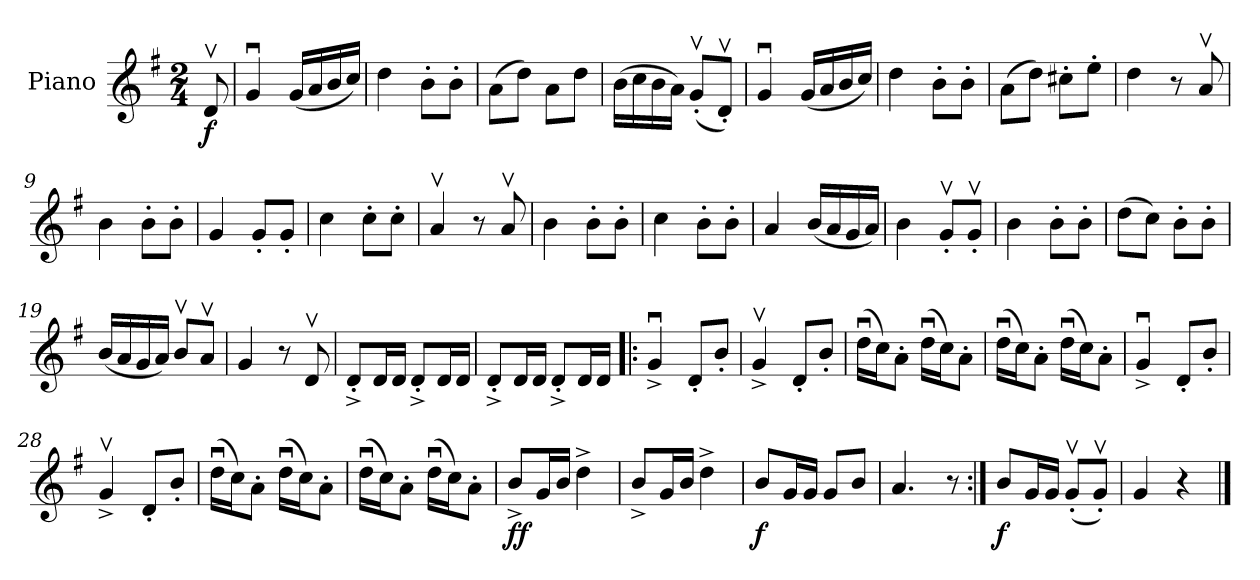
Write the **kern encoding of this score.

**kern	**dynam
*part1	*part1
*staff1	*staff1
*I"Piano	*
*I'Pno.	*
*clefG2	*
*k[f#]	*
*M2/4	*
=	=
!	!LO:DY:b
8dv/	f
=1	=1
4gu/	.
(16g/LL	.
16a/	.
16b/	.
16cc/JJ)	.
=2	=2
4dd\	.
8b'\L	.
8b'\J	.
=3	=3
(8a\L	.
8dd\J)	.
8a\L	.
8dd\J	.
=4	=4
(16b\LL	.
16cc\	.
16b\	.
16a\JJ)	.
(8gv'/L	.
8dv'/J)	.
=5	=5
4gu/	.
(16g/LL	.
16a/	.
16b/	.
16cc/JJ)	.
=6	=6
4dd\	.
8b'\L	.
8b'\J	.
!!LO:LB:g=z
=7	=7
(8a\L	.
8dd\J)	.
8cc#X'\L	.
8ee'\J	.
=8	=8
4dd\	.
8r	.
8av/	.
=9	=9
4b\	.
8b'\L	.
8b'\J	.
=10	=10
4g/	.
8g'/L	.
8g'/J	.
=11	=11
4cc\	.
8cc'\L	.
8cc'\J	.
=12	=12
4av/	.
8r	.
8av/	.
=13	=13
4b\	.
8b'\L	.
8b'\J	.
=14	=14
4cc\	.
8b'\L	.
8b'\J	.
=15	=15
4a/	.
(16b/LL	.
16a/	.
16g/	.
16a/JJ)	.
!!LO:LB:g=z
=16	=16
4b\	.
8gv'/L	.
8gv'/J	.
=17	=17
4b\	.
8b'\L	.
8b'\J	.
=18	=18
(8dd\L	.
8cc\J)	.
8b'\L	.
8b'\J	.
=19	=19
(16b/LL	.
16a/	.
16g/	.
16a/JJ)	.
8bv/L	.
8av/J	.
=20	=20
4g/	.
8r	.
8dv/	.
=21	=21
8d'^/L	.
16d/L	.
16d/JJ	.
8d^'/L	.
16d/L	.
16d/JJ	.
=22	=22
8d^'/L	.
16d/L	.
16d/JJ	.
8d^'/L	.
16d/L	.
16d/JJ	.
!!LO:LB:g=z
=23!|:	=23!|:
4gu^/	.
8d'/L	.
8b'/J	.
=24	=24
4gv^/	.
8d'/L	.
8b'/J	.
=25	=25
(16ddu\LL	.
16cc\J)	.
8a'\J	.
(16ddu\LL	.
16cc\J)	.
8a'\J	.
=26	=26
(16ddu\LL	.
16cc\J)	.
8a'\J	.
(16ddu\LL	.
16cc\J)	.
8a'\J	.
=27	=27
4gu^/	.
8d'/L	.
8b'/J	.
=28	=28
4gv^/	.
8d'/L	.
8b'/J	.
=29	=29
(16ddu\LL	.
16cc\J)	.
8a'\J	.
(16ddu\LL	.
16cc\J)	.
8a'\J	.
!!LO:LB:g=z
=30	=30
(16ddu\LL	.
16cc\J)	.
8a'\J	.
(16ddu\LL	.
16cc\J)	.
8a'\J	.
=31	=31
!	!LO:DY:b
8b^/L	ff
16g/L	.
16b/JJ	.
4dd^\	.
=32	=32
8b^/L	.
16g/L	.
16b/JJ	.
4dd^\	.
=33	=33
!	!LO:DY:b
8b/L	f
16g/L	.
16g/JJ	.
8g/L	.
8b/J	.
=34	=34
4.a/	.
8r	.
=35:|!	=35:|!
!	!LO:DY:b
8b/L	f
16g/L	.
16g/JJ	.
(8gv'/L	.
8gv'/J)	.
=36	=36
4g/	.
4r	.
==	==
*-	*-
